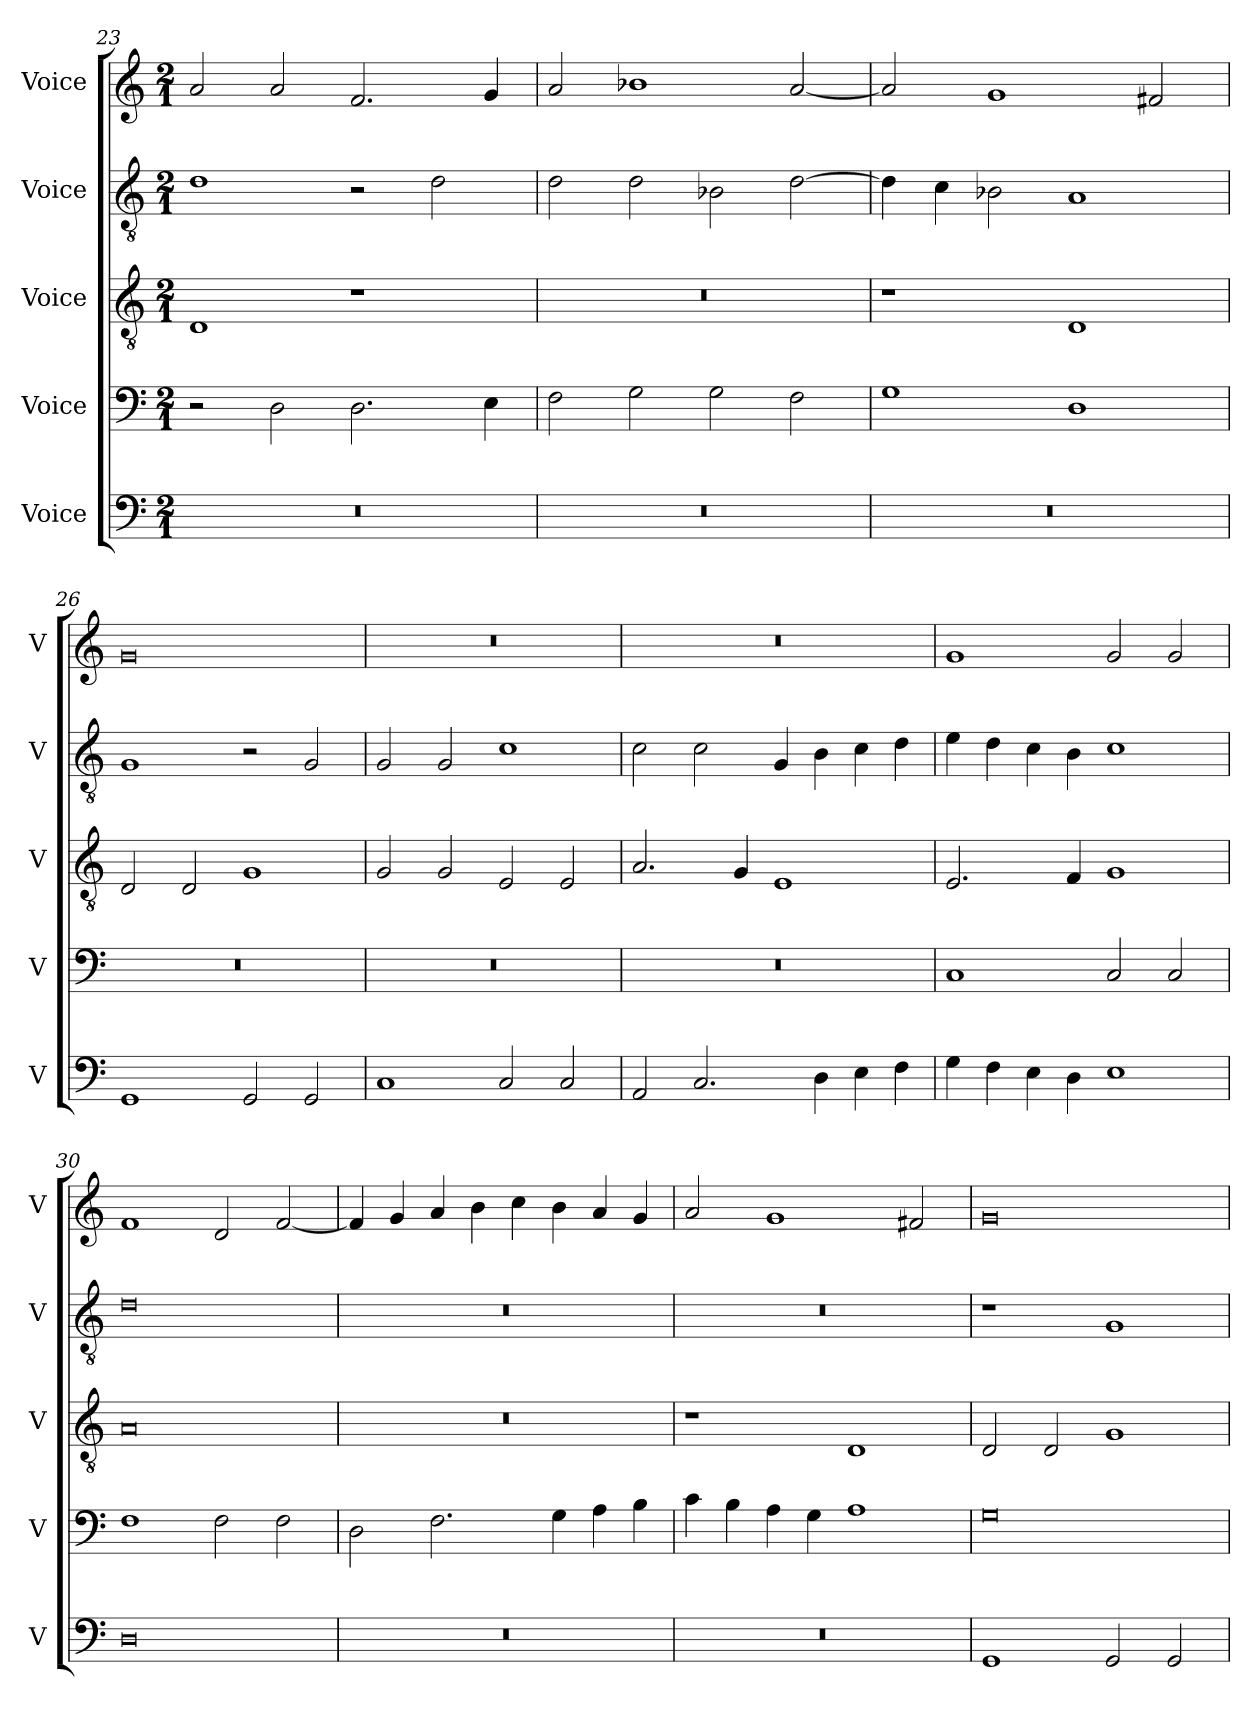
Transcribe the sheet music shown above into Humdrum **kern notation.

**kern	**kern	**kern	**kern	**kern
*part5	*part4	*part3	*part2	*part1
*staff5	*staff4	*staff3	*staff2	*staff1
*I"Voice	*I"Voice	*I"Voice	*I"Voice	*I"Voice
*I'V	*I'V	*I'V	*I'V	*I'V
*clefF4	*clefF4	*clefGv2	*clefGv2	*clefG2
*k[]	*k[]	*k[]	*k[]	*k[]
*M2/1	*M2/1	*M2/1	*M2/1	*M2/1
=23	=23	=23	=23	=23
0r	2r	1D	1d	2a/
.	2D\	.	.	2a/
.	2.D\	1r	2r	2.f/
.	.	.	2d\	.
.	4E\	.	.	4g/
=24	=24	=24	=24	=24
0r	2F\	0r	2d\	2a/
.	2G\	.	2d\	1b-X
.	2G\	.	2B-X\	.
.	2F\	.	[2d\	[2a/
!!LO:LB:g=z
=25	=25	=25	=25	=25
0r	1G	1r	4d\]	2a/]
.	.	.	4c\	.
.	.	.	2B-X\	1g
.	1D	1D	1A	.
.	.	.	.	2f#X/
=26	=26	=26	=26	=26
1GG	0r	2D/	1G	0g
.	.	2D/	.	.
2GG/	.	1G	2r	.
2GG/	.	.	2G/	.
=27	=27	=27	=27	=27
1C	0r	2G/	2G/	0r
.	.	2G/	2G/	.
2C/	.	2E/	1c	.
2C/	.	2E/	.	.
=28	=28	=28	=28	=28
2AA/	0r	2.A/	2c\	0r
2.C/	.	.	2c\	.
.	.	4G/	.	.
.	.	1E	4G/	.
4D\	.	.	4B\	.
4E\	.	.	4c\	.
4F\	.	.	4d\	.
!!LO:LB:g=z
=29	=29	=29	=29	=29
4G\	1C	2.E/	4e\	1g
4F\	.	.	4d\	.
4E\	.	.	4c\	.
4D\	.	4F/	4B\	.
1E	2C/	1G	1c	2g/
.	2C/	.	.	2g/
=30	=30	=30	=30	=30
0D	1F	0A	0d	1f
.	2F\	.	.	2d/
.	2F\	.	.	[2f/
=31	=31	=31	=31	=31
0r	2D\	0r	0r	4f/]
.	.	.	.	4g/
.	2.F\	.	.	4a/
.	.	.	.	4b\
.	.	.	.	4cc\
.	4G\	.	.	4b\
.	4A\	.	.	4a/
.	4B\	.	.	4g/
!!LO:PB:g=z
=32	=32	=32	=32	=32
0r	4c\	1r	0r	2a/
.	4B\	.	.	.
.	4A\	.	.	1g
.	4G\	.	.	.
.	1A	1D	.	.
.	.	.	.	2f#X/
=33	=33	=33	=33	=33
1GG	0G	2D/	1r	0g
.	.	2D/	.	.
2GG/	.	1G	1G	.
2GG/	.	.	.	.
=	=	=	=	=
*-	*-	*-	*-	*-
